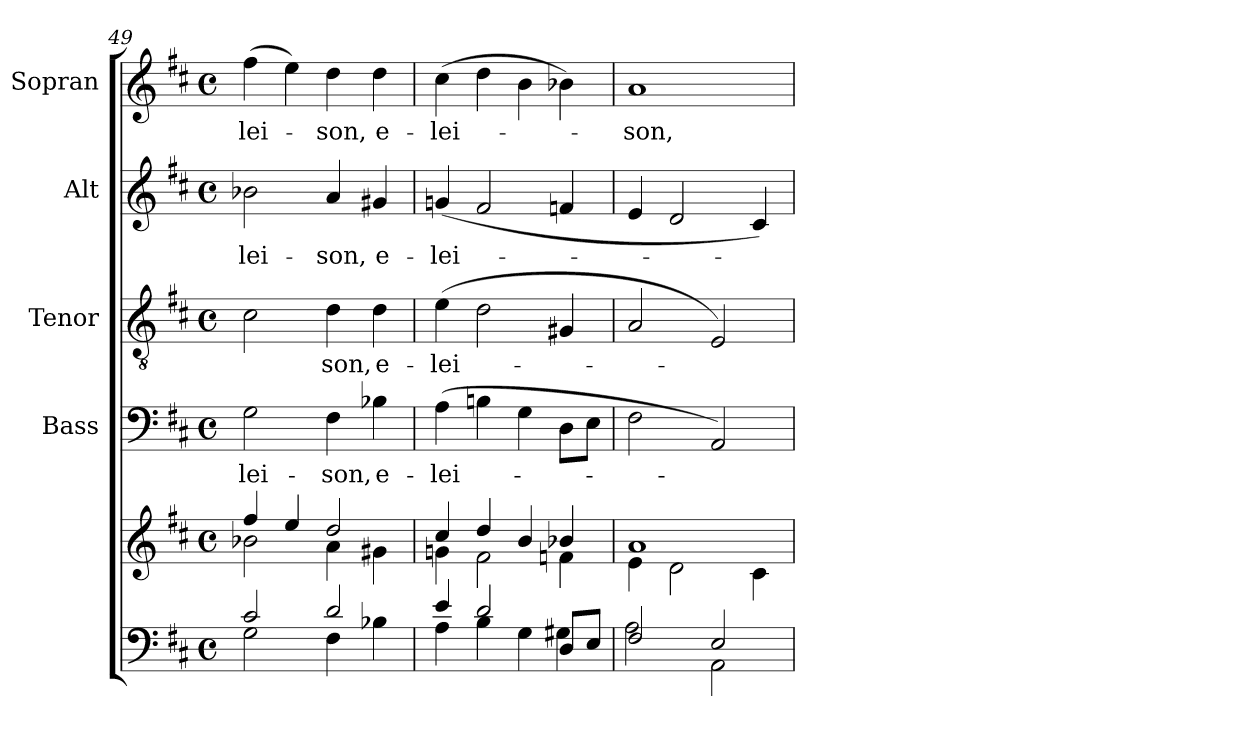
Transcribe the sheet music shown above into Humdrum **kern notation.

**kern	**kern	**kern	**text	**kern	**text	**kern	**text	**kern	**text
*part5	*part5	*part4	*part4	*part3	*part3	*part2	*part2	*part1	*part1
*staff6	*staff5	*staff4	*staff4	*staff3	*staff3	*staff2	*staff2	*staff1	*staff1
*	*	*I"Bass	*	*I"Tenor	*	*I"Alt	*	*I"Sopran	*
*	*	*I'B.	*	*I'T.	*	*I'A.	*	*I'S.	*
*clefF4	*clefG2	*clefF4	*	*clefGv2	*	*clefG2	*	*clefG2	*
*k[f#c#]	*k[f#c#]	*k[f#c#]	*	*k[f#c#]	*	*k[f#c#]	*	*k[f#c#]	*
*D:	*D:	*D:	*	*D:	*	*D:	*	*D:	*
*M4/4	*M4/4	*M4/4	*	*M4/4	*	*M4/4	*	*M4/4	*
*met(c)	*met(c)	*met(c)	*	*met(c)	*	*met(c)	*	*met(c)	*
=49	=49	=49	=49	=49	=49	=49	=49	=49	=49
*^	*^	*	*	*	*	*	*	*	*
!	!	!	!	!	!LO:LY:b	!	!	!	!LO:LY:b	!	!LO:LY:b
2c#/	2G\	4ff#/	2b-X\	2G\	-lei-	2c#\	.	2b-X\	-lei-	(>4ff#\	-lei-
.	.	4ee/	.	.	.	.	.	.	.	4ee\)	.
!	!	!	!	!	!LO:LY:b	!	!LO:LY:b	!	!LO:LY:b	!	!LO:LY:b
2d/	4F#\	2dd/	4a\	4F#\	-son,	4d\	-son,	4a/	-son,	4dd\	-son,
!	!	!	!	!	!LO:LY:b	!	!LO:LY:b	!	!LO:LY:b	!	!LO:LY:b
.	4B-X\	.	4g#X\	4B-X\	e-	4d\	e-	4g#X/	e-	4dd\	e-
=50	=50	=50	=50	=50	=50	=50	=50	=50	=50	=50	=50
!	!	!	!	!	!LO:LY:b	!	!LO:LY:b	!	!LO:LY:b	!	!LO:LY:b
4e/	4A\	4cc#/	4gn\	(>4A\	-lei-	(>4e\	-lei-	(<4gn/	-lei-	(>4cc#\	-lei-
2d/	4B\	4dd/	2f#\	4Bn\	.	2d\	.	2f#/	.	4dd\	.
.	4G\	4b/	.	4G\	.	.	.	.	.	4b\	.
8D/L	4G#X\	4b-X/	4fn\	8D\L	.	4G#X/	.	4fn/	.	4b-X\)	.
8E/J	.	.	.	8E\J	.	.	.	.	.	.	.
=51	=51	=51	=51	=51	=51	=51	=51	=51	=51	=51	=51
!	!	!	!	!	!	!	!	!	!	!	!LO:LY:b
2F#/	2A\	1a	4e\	2F#\	.	2A/	.	4e/	.	1a	-son,
.	.	.	2d\	.	.	.	.	2d/	.	.	.
2E/	2AA\	.	.	2AA/)	.	2E/)	.	.	.	.	.
.	.	.	4c#\	.	.	.	.	4c#/)	.	.	.
*v	*v	*	*	*	*	*	*	*	*	*	*
*	*v	*v	*	*	*	*	*	*	*	*
=	=	=	=	=	=	=	=	=	=
*-	*-	*-	*-	*-	*-	*-	*-	*-	*-
